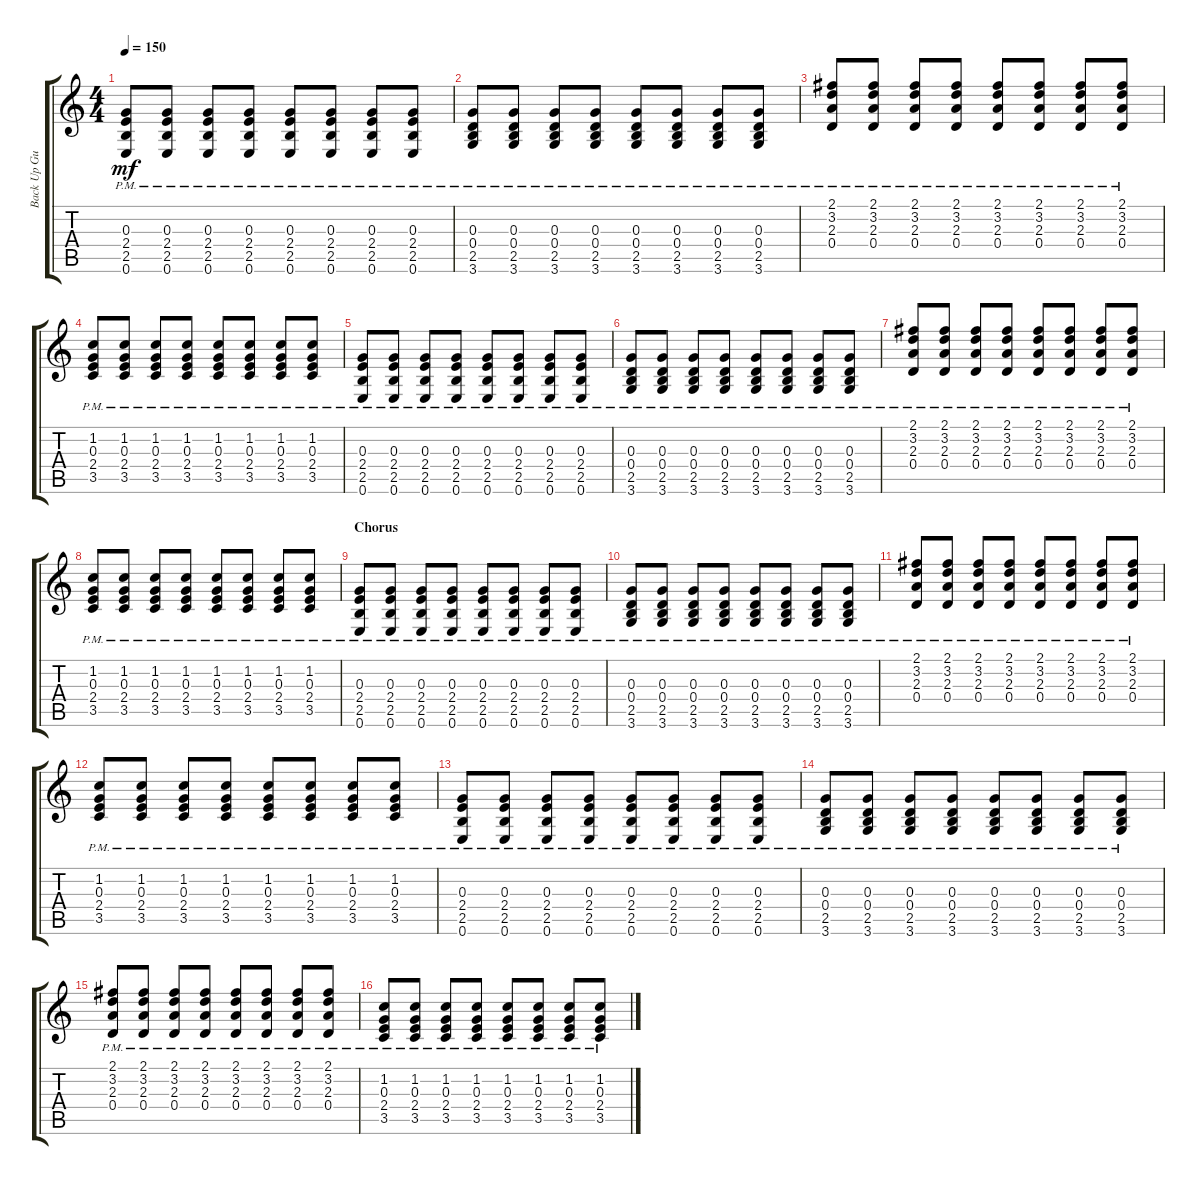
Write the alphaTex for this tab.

\track ("Back Up Guitar" "Back Up Gu") {instrument acousticguitarsteel}
\staff {score tabs}
\tuning (E4 B3 G3 D3 A2 E2) {hide}
\ts (4 4)
\tempo 150
\clef g2
\ks c
(0.3{pm} 2.4{pm} 2.5{pm} 0.6{pm}).8{dy mf} (0.3{pm} 2.4{pm} 2.5{pm} 0.6{pm}).8 (0.3{pm} 2.4{pm} 2.5{pm} 0.6{pm}).8 (0.3{pm} 2.4{pm} 2.5{pm} 0.6{pm}).8 (0.3{pm} 2.4{pm} 2.5{pm} 0.6{pm}).8 (0.3{pm} 2.4{pm} 2.5{pm} 0.6{pm}).8 (0.3{pm} 2.4{pm} 2.5{pm} 0.6{pm}).8 (0.3{pm} 2.4{pm} 2.5{pm} 0.6{pm}).8 |
(0.3{pm} 0.4{pm} 2.5{pm} 3.6{pm}).8 (0.3{pm} 0.4{pm} 2.5{pm} 3.6{pm}).8 (0.3{pm} 0.4{pm} 2.5{pm} 3.6{pm}).8 (0.3{pm} 0.4{pm} 2.5{pm} 3.6{pm}).8 (0.3{pm} 0.4{pm} 2.5{pm} 3.6{pm}).8 (0.3{pm} 0.4{pm} 2.5{pm} 3.6{pm}).8 (0.3{pm} 0.4{pm} 2.5{pm} 3.6{pm}).8 (0.3{pm} 0.4{pm} 2.5{pm} 3.6{pm}).8 |
(2.1{pm} 3.2{pm} 2.3{pm} 0.4{pm}).8 (2.1{pm} 3.2{pm} 2.3{pm} 0.4{pm}).8 (2.1{pm} 3.2{pm} 2.3{pm} 0.4{pm}).8 (2.1{pm} 3.2{pm} 2.3{pm} 0.4{pm}).8 (2.1{pm} 3.2{pm} 2.3{pm} 0.4{pm}).8 (2.1{pm} 3.2{pm} 2.3{pm} 0.4{pm}).8 (2.1{pm} 3.2{pm} 2.3{pm} 0.4{pm}).8 (2.1{pm} 3.2{pm} 2.3{pm} 0.4{pm}).8 |
(1.2{pm} 0.3{pm} 2.4{pm} 3.5{pm}).8 (1.2{pm} 0.3{pm} 2.4{pm} 3.5{pm}).8 (1.2{pm} 0.3{pm} 2.4{pm} 3.5{pm}).8 (1.2{pm} 0.3{pm} 2.4{pm} 3.5{pm}).8 (1.2{pm} 0.3{pm} 2.4{pm} 3.5{pm}).8 (1.2{pm} 0.3{pm} 2.4{pm} 3.5{pm}).8 (1.2{pm} 0.3{pm} 2.4{pm} 3.5{pm}).8 (1.2{pm} 0.3{pm} 2.4{pm} 3.5{pm}).8 |
(0.3{pm} 2.4{pm} 2.5{pm} 0.6{pm}).8 (0.3{pm} 2.4{pm} 2.5{pm} 0.6{pm}).8 (0.3{pm} 2.4{pm} 2.5{pm} 0.6{pm}).8 (0.3{pm} 2.4{pm} 2.5{pm} 0.6{pm}).8 (0.3{pm} 2.4{pm} 2.5{pm} 0.6{pm}).8 (0.3{pm} 2.4{pm} 2.5{pm} 0.6{pm}).8 (0.3{pm} 2.4{pm} 2.5{pm} 0.6{pm}).8 (0.3{pm} 2.4{pm} 2.5{pm} 0.6{pm}).8 |
(0.3{pm} 0.4{pm} 2.5{pm} 3.6{pm}).8 (0.3{pm} 0.4{pm} 2.5{pm} 3.6{pm}).8 (0.3{pm} 0.4{pm} 2.5{pm} 3.6{pm}).8 (0.3{pm} 0.4{pm} 2.5{pm} 3.6{pm}).8 (0.3{pm} 0.4{pm} 2.5{pm} 3.6{pm}).8 (0.3{pm} 0.4{pm} 2.5{pm} 3.6{pm}).8 (0.3{pm} 0.4{pm} 2.5{pm} 3.6{pm}).8 (0.3{pm} 0.4{pm} 2.5{pm} 3.6{pm}).8 |
(2.1{pm} 3.2{pm} 2.3{pm} 0.4{pm}).8 (2.1{pm} 3.2{pm} 2.3{pm} 0.4{pm}).8 (2.1{pm} 3.2{pm} 2.3{pm} 0.4{pm}).8 (2.1{pm} 3.2{pm} 2.3{pm} 0.4{pm}).8 (2.1{pm} 3.2{pm} 2.3{pm} 0.4{pm}).8 (2.1{pm} 3.2{pm} 2.3{pm} 0.4{pm}).8 (2.1{pm} 3.2{pm} 2.3{pm} 0.4{pm}).8 (2.1{pm} 3.2{pm} 2.3{pm} 0.4{pm}).8 |
(1.2{pm} 0.3{pm} 2.4{pm} 3.5{pm}).8 (1.2{pm} 0.3{pm} 2.4{pm} 3.5{pm}).8 (1.2{pm} 0.3{pm} 2.4{pm} 3.5{pm}).8 (1.2{pm} 0.3{pm} 2.4{pm} 3.5{pm}).8 (1.2{pm} 0.3{pm} 2.4{pm} 3.5{pm}).8 (1.2{pm} 0.3{pm} 2.4{pm} 3.5{pm}).8 (1.2{pm} 0.3{pm} 2.4{pm} 3.5{pm}).8 (1.2{pm} 0.3{pm} 2.4{pm} 3.5{pm}).8 |
\section ("" "Chorus")
(0.3{pm} 2.4{pm} 2.5{pm} 0.6{pm}).8 (0.3{pm} 2.4{pm} 2.5{pm} 0.6{pm}).8 (0.3{pm} 2.4{pm} 2.5{pm} 0.6{pm}).8 (0.3{pm} 2.4{pm} 2.5{pm} 0.6{pm}).8 (0.3{pm} 2.4{pm} 2.5{pm} 0.6{pm}).8 (0.3{pm} 2.4{pm} 2.5{pm} 0.6{pm}).8 (0.3{pm} 2.4{pm} 2.5{pm} 0.6{pm}).8 (0.3{pm} 2.4{pm} 2.5{pm} 0.6{pm}).8 |
(0.3{pm} 0.4{pm} 2.5{pm} 3.6{pm}).8 (0.3{pm} 0.4{pm} 2.5{pm} 3.6{pm}).8 (0.3{pm} 0.4{pm} 2.5{pm} 3.6{pm}).8 (0.3{pm} 0.4{pm} 2.5{pm} 3.6{pm}).8 (0.3{pm} 0.4{pm} 2.5{pm} 3.6{pm}).8 (0.3{pm} 0.4{pm} 2.5{pm} 3.6{pm}).8 (0.3{pm} 0.4{pm} 2.5{pm} 3.6{pm}).8 (0.3{pm} 0.4{pm} 2.5{pm} 3.6{pm}).8 |
(2.1{pm} 3.2{pm} 2.3{pm} 0.4{pm}).8 (2.1{pm} 3.2{pm} 2.3{pm} 0.4{pm}).8 (2.1{pm} 3.2{pm} 2.3{pm} 0.4{pm}).8 (2.1{pm} 3.2{pm} 2.3{pm} 0.4{pm}).8 (2.1{pm} 3.2{pm} 2.3{pm} 0.4{pm}).8 (2.1{pm} 3.2{pm} 2.3{pm} 0.4{pm}).8 (2.1{pm} 3.2{pm} 2.3{pm} 0.4{pm}).8 (2.1{pm} 3.2{pm} 2.3{pm} 0.4{pm}).8 |
(1.2{pm} 0.3{pm} 2.4{pm} 3.5{pm}).8 (1.2{pm} 0.3{pm} 2.4{pm} 3.5{pm}).8 (1.2{pm} 0.3{pm} 2.4{pm} 3.5{pm}).8 (1.2{pm} 0.3{pm} 2.4{pm} 3.5{pm}).8 (1.2{pm} 0.3{pm} 2.4{pm} 3.5{pm}).8 (1.2{pm} 0.3{pm} 2.4{pm} 3.5{pm}).8 (1.2{pm} 0.3{pm} 2.4{pm} 3.5{pm}).8 (1.2{pm} 0.3{pm} 2.4{pm} 3.5{pm}).8 |
(0.3{pm} 2.4{pm} 2.5{pm} 0.6{pm}).8 (0.3{pm} 2.4{pm} 2.5{pm} 0.6{pm}).8 (0.3{pm} 2.4{pm} 2.5{pm} 0.6{pm}).8 (0.3{pm} 2.4{pm} 2.5{pm} 0.6{pm}).8 (0.3{pm} 2.4{pm} 2.5{pm} 0.6{pm}).8 (0.3{pm} 2.4{pm} 2.5{pm} 0.6{pm}).8 (0.3{pm} 2.4{pm} 2.5{pm} 0.6{pm}).8 (0.3{pm} 2.4{pm} 2.5{pm} 0.6{pm}).8 |
(0.3{pm} 0.4{pm} 2.5{pm} 3.6{pm}).8 (0.3{pm} 0.4{pm} 2.5{pm} 3.6{pm}).8 (0.3{pm} 0.4{pm} 2.5{pm} 3.6{pm}).8 (0.3{pm} 0.4{pm} 2.5{pm} 3.6{pm}).8 (0.3{pm} 0.4{pm} 2.5{pm} 3.6{pm}).8 (0.3{pm} 0.4{pm} 2.5{pm} 3.6{pm}).8 (0.3{pm} 0.4{pm} 2.5{pm} 3.6{pm}).8 (0.3{pm} 0.4{pm} 2.5{pm} 3.6{pm}).8 |
(2.1{pm} 3.2{pm} 2.3{pm} 0.4{pm}).8 (2.1{pm} 3.2{pm} 2.3{pm} 0.4{pm}).8 (2.1{pm} 3.2{pm} 2.3{pm} 0.4{pm}).8 (2.1{pm} 3.2{pm} 2.3{pm} 0.4{pm}).8 (2.1{pm} 3.2{pm} 2.3{pm} 0.4{pm}).8 (2.1{pm} 3.2{pm} 2.3{pm} 0.4{pm}).8 (2.1{pm} 3.2{pm} 2.3{pm} 0.4{pm}).8 (2.1{pm} 3.2{pm} 2.3{pm} 0.4{pm}).8 |
(1.2{pm} 0.3{pm} 2.4{pm} 3.5{pm}).8 (1.2{pm} 0.3{pm} 2.4{pm} 3.5{pm}).8 (1.2{pm} 0.3{pm} 2.4{pm} 3.5{pm}).8 (1.2{pm} 0.3{pm} 2.4{pm} 3.5{pm}).8 (1.2{pm} 0.3{pm} 2.4{pm} 3.5{pm}).8 (1.2{pm} 0.3{pm} 2.4{pm} 3.5{pm}).8 (1.2{pm} 0.3{pm} 2.4{pm} 3.5{pm}).8 (1.2{pm} 0.3{pm} 2.4{pm} 3.5{pm}).8
